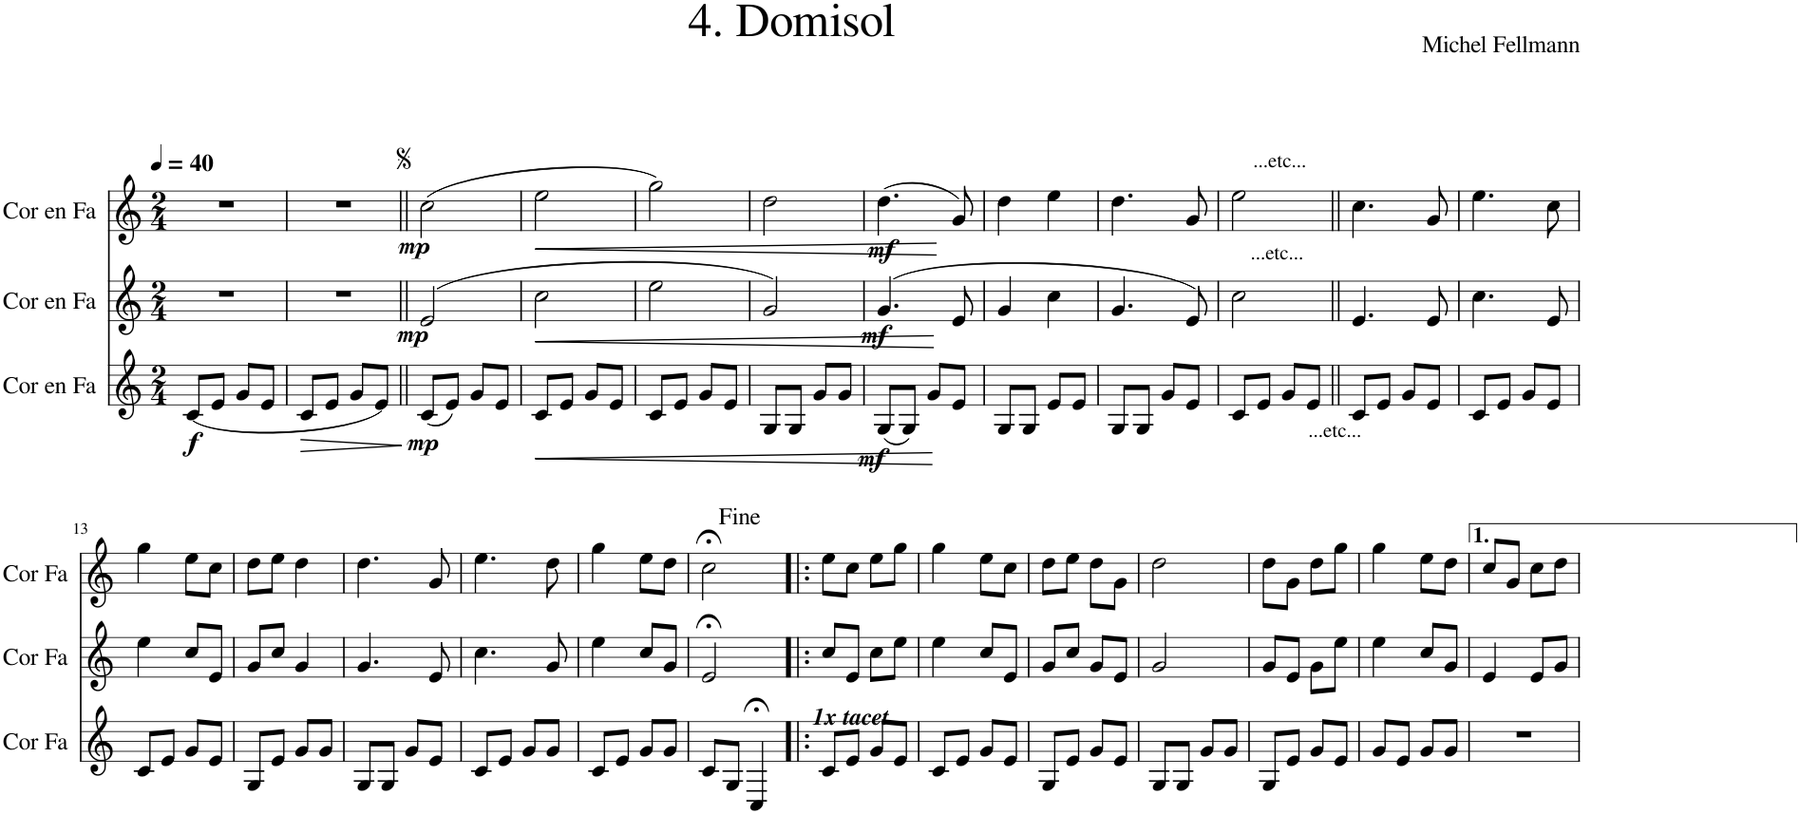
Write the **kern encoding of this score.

**kern	**dynam	**kern	**dynam	**kern	**dynam
*part3	*part3	*part2	*part2	*part1	*part1
*staff3	*staff3	*staff2	*staff2	*staff1	*staff1
*I"Cor en Fa	*	*I"Cor en Fa	*	*I"Cor en Fa	*
*I'Cor Fa	*	*I'Cor Fa	*	*I'Cor Fa	*
*clefG2	*	*clefG2	*	*clefG2	*
*Trd4c7	*	*Trd4c7	*	*Trd4c7	*
*k[]	*	*k[]	*	*k[]	*
*M2/4	*	*M2/4	*	*M2/4	*
*MM40	*	*MM40	*	*MM40	*
=1	=1	=1	=1	=1	=1
!	!LO:DY:b	!	!	!	!
(8c/L	f	2r	.	2r	.
8e/J	.	.	.	.	.
8g/L	.	.	.	.	.
8e/J	.	.	.	.	.
=2	=2	=2	=2	=2	=2
!	!LO:HP:b	!	!	!	!
8c/L	>	2r	.	2r	.
8e/J	.	.	.	.	.
8g/L	.	.	.	.	.
8e/J)	.	.	.	.	.
.	]	.	.	.	.
=3||	=3||	=3||	=3||	=3||	=3||
!	!LO:DY:b	!	!LO:DY:b	!	!LO:DY:b
(8c/L	mp	(2e/	mp	(2cc\	mp
8e/J)	.	.	.	.	.
8g/L	.	.	.	.	.
8e/J	.	.	.	.	.
=4	=4	=4	=4	=4	=4
!	!LO:HP:b	!	!LO:HP:b	!	!LO:HP:b
8c/L	<	2cc\	<	2ee\	<
8e/J	.	.	.	.	.
8g/L	.	.	.	.	.
8e/J	.	.	.	.	.
.	[	.	[	.	[
=5	=5	=5	=5	=5	=5
8c/L	.	2ee\	.	2gg\)	.
8e/J	.	.	.	.	.
8g/L	.	.	.	.	.
8e/J	.	.	.	.	.
=6	=6	=6	=6	=6	=6
8G/L	.	2g/)	.	2dd\	.
8G/J	.	.	.	.	.
8g/L	.	.	.	.	.
8g/J	.	.	.	.	.
=7	=7	=7	=7	=7	=7
!	!LO:DY:b	!	!LO:DY:b	!	!LO:DY:b
(8G/L	mf	(4.g/	mf	(4.dd\	mf
8G/J)	.	.	.	.	.
8g/L	.	.	.	.	.
8e/J	.	8e/	.	8g/)	.
=8	=8	=8	=8	=8	=8
8G/L	.	4g/	.	4dd\	.
8G/J	.	.	.	.	.
8e/L	.	4cc\	.	4ee\	.
8e/J	.	.	.	.	.
=9	=9	=9	=9	=9	=9
8G/L	.	4.g/	.	4.dd\	.
8G/J	.	.	.	.	.
8g/L	.	.	.	.	.
8e/J	.	8e/)	.	8g/	.
=10	=10	=10	=10	=10	=10
!	!	!	!	!LO:TX:a:t=...etc...	!
!	!	!LO:TX:a:t=...etc...	!	!	!
8c/L	.	2cc\	.	2ee\	.
8e/J	.	.	.	.	.
8g/L	.	.	.	.	.
!LO:TX:b:t=...etc...	!	!	!	!	!
8e/J	.	.	.	.	.
=11||	=11||	=11||	=11||	=11||	=11||
8c/L	.	4.e/	.	4.cc\	.
8e/J	.	.	.	.	.
8g/L	.	.	.	.	.
8e/J	.	8e/	.	8g/	.
=12	=12	=12	=12	=12	=12
8c/L	.	4.cc\	.	4.ee\	.
8e/J	.	.	.	.	.
8g/L	.	.	.	.	.
8e/J	.	8e/	.	8cc\	.
!!LO:LB:g=z
=13	=13	=13	=13	=13	=13
8c/L	.	4ee\	.	4gg\	.
8e/J	.	.	.	.	.
8g/L	.	8cc/L	.	8ee\L	.
8e/J	.	8e/J	.	8cc\J	.
=14	=14	=14	=14	=14	=14
8G/L	.	8g/L	.	8dd\L	.
8e/J	.	8cc/J	.	8ee\J	.
8g/L	.	4g/	.	4dd\	.
8g/J	.	.	.	.	.
=15	=15	=15	=15	=15	=15
8G/L	.	4.g/	.	4.dd\	.
8G/J	.	.	.	.	.
8g/L	.	.	.	.	.
8e/J	.	8e/	.	8g/	.
=16	=16	=16	=16	=16	=16
8c/L	.	4.cc\	.	4.ee\	.
8e/J	.	.	.	.	.
8g/L	.	.	.	.	.
8g/J	.	8g/	.	8dd\	.
=17	=17	=17	=17	=17	=17
8c/L	.	4ee\	.	4gg\	.
8e/J	.	.	.	.	.
8g/L	.	8cc/L	.	8ee\L	.
8g/J	.	8g/J	.	8dd\J	.
=18	=18	=18	=18	=18	=18
8c/L	.	2e;</	.	2cc;<\	.
8G/J	.	.	.	.	.
!LO:TX:a:Bi:t=1x tacet	!	!	!	!	!
4C;</	.	.	.	.	.
=19!|:	=19!|:	=19!|:	=19!|:	=19!|:	=19!|:
8c/L	.	8cc/L	.	8ee\L	.
8e/J	.	8e/J	.	8cc\J	.
8g/L	.	8cc\L	.	8ee\L	.
8e/J	.	8ee\J	.	8gg\J	.
=20	=20	=20	=20	=20	=20
8c/L	.	4ee\	.	4gg\	.
8e/J	.	.	.	.	.
8g/L	.	8cc/L	.	8ee\L	.
8e/J	.	8e/J	.	8cc\J	.
=21	=21	=21	=21	=21	=21
8G/L	.	8g/L	.	8dd\L	.
8e/J	.	8cc/J	.	8ee\J	.
8g/L	.	8g/L	.	8dd\L	.
8e/J	.	8e/J	.	8g\J	.
=22	=22	=22	=22	=22	=22
8G/L	.	2g/	.	2dd\	.
8G/J	.	.	.	.	.
8g/L	.	.	.	.	.
8g/J	.	.	.	.	.
=23	=23	=23	=23	=23	=23
8G/L	.	8g/L	.	8dd\L	.
8e/J	.	8e/J	.	8g\J	.
8g/L	.	8g\L	.	8dd\L	.
8e/J	.	8ee\J	.	8gg\J	.
=24	=24	=24	=24	=24	=24
8g/L	.	4ee\	.	4gg\	.
8e/J	.	.	.	.	.
8g/L	.	8cc/L	.	8ee\L	.
8g/J	.	8g/J	.	8dd\J	.
=25	=25	=25	=25	=25	=25
2r	.	4e/	.	8cc/L	.
.	.	.	.	8g/J	.
.	.	8e/L	.	8cc\L	.
.	.	8g/J	.	8dd\J	.
=	=	=	=	=	=
*-	*-	*-	*-	*-	*-
